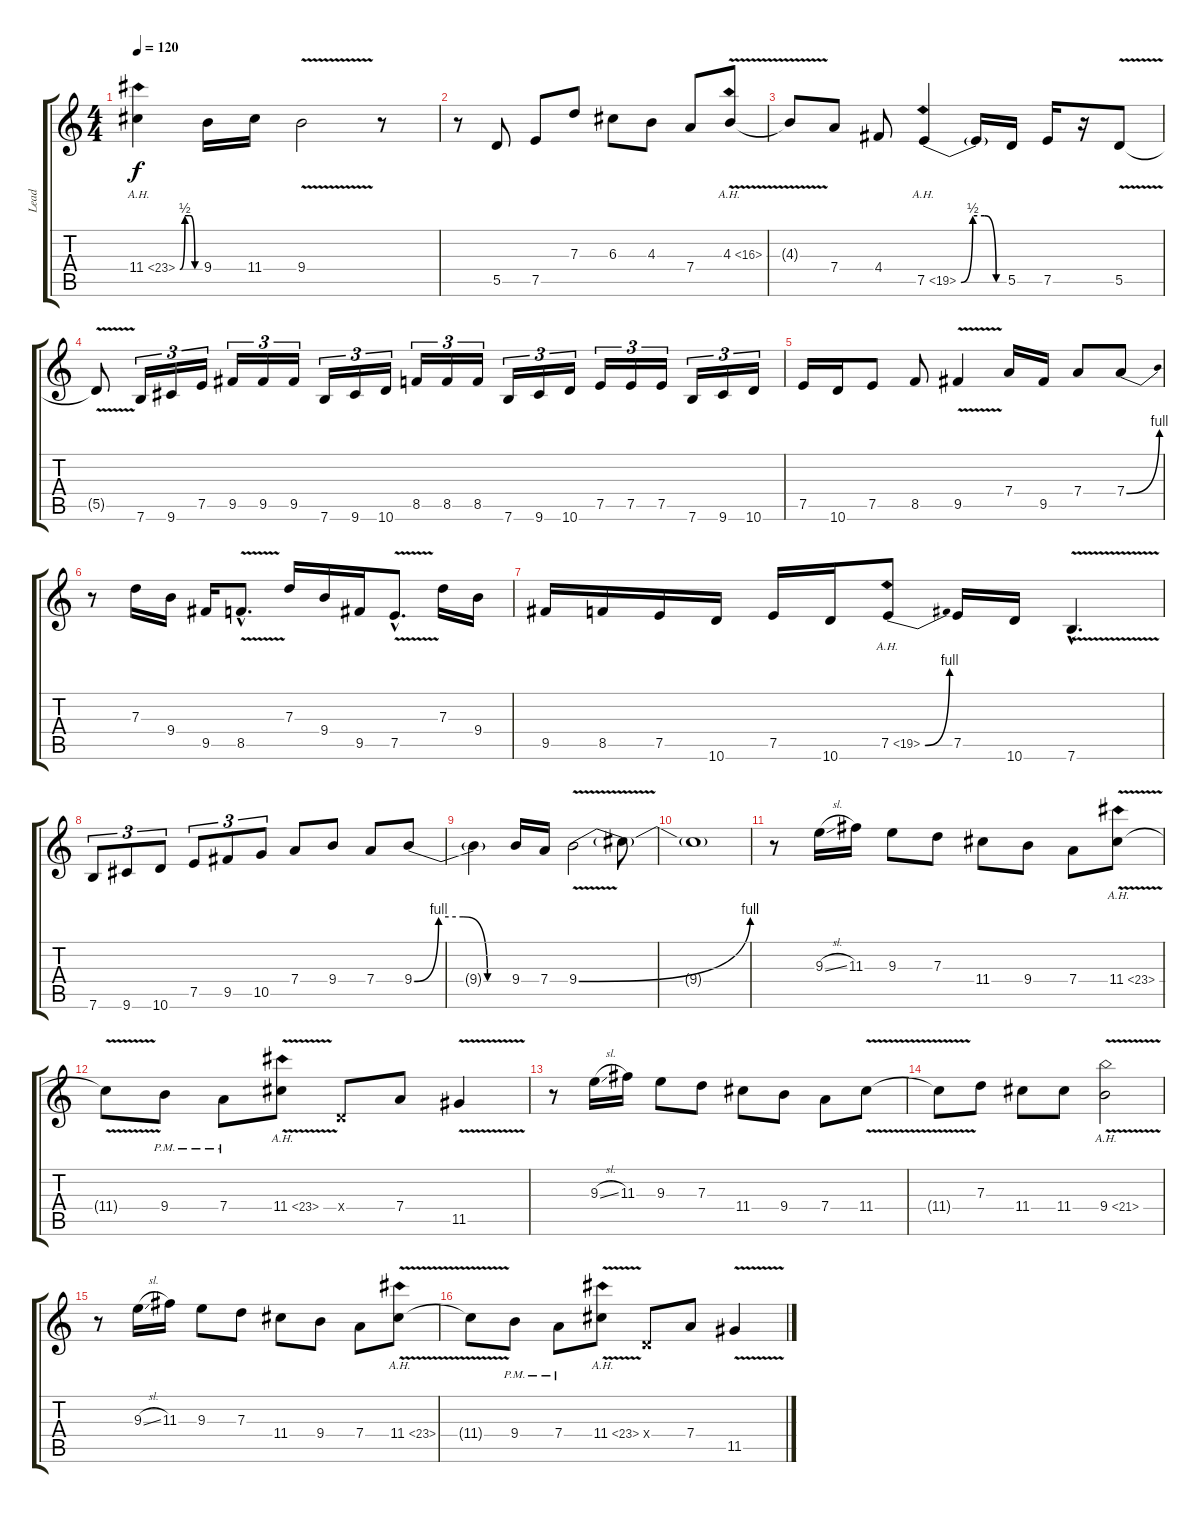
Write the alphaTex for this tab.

\track ("Lead" "Lead") {instrument distortionguitar}
\staff {score tabs}
\tuning (E4 B3 G3 D3 A2 E2) {hide}
\ts (4 4)
\tempo 120
\clef g2
\ks c
11.4{be (custom 0 0 15 2 30 2 45 0 60 0) ah 12}.4{dy f} 9.4.16 11.4.16 9.4{v}.2 r.8 |
r.8 5.5.8 7.5.8 7.3.8 6.3.8 4.3.8 7.4.8 4.3{ah 12 v}.8 |
4.3{t}.8 7.4.8 4.4.8 7.5{be (custom 0 0 15 2 30 2 45 0 60 0) ah 12}.4 7.5{t}.16 5.5.16 7.5.16 r.16 5.5{v}.8 |
5.5{t}.8 7.6.16{tu (3 2)} 9.6.16{tu (3 2)} 7.5.16{tu (3 2)} 9.5.16{tu (3 2)} 9.5.16{tu (3 2)} 9.5.16{tu (3 2)} 7.6.16{tu (3 2)} 9.6.16{tu (3 2)} 10.6.16{tu (3 2)} 8.5.16{tu (3 2)} 8.5.16{tu (3 2)} 8.5.16{tu (3 2)} 7.6.16{tu (3 2)} 9.6.16{tu (3 2)} 10.6.16{tu (3 2)} 7.5.16{tu (3 2)} 7.5.16{tu (3 2)} 7.5.16{tu (3 2)} 7.6.16{tu (3 2)} 9.6.16{tu (3 2)} 10.6.16{tu (3 2)} |
7.5.16 10.6.16 7.5.8 8.5.8 9.5{v}.4 7.4.16 9.5.16 7.4.8 7.4{be (bend 0 0 60 4)}.8 |
r.8 7.3.16 9.4.16 9.5.16 8.5{v hac}.8{d} 7.3.16 9.4.16 9.5.16 7.5{v hac}.8{d} 7.3.16 9.4.16 |
9.5.16 8.5.16 7.5.16 10.6.16 7.5.16 10.6.16 7.5{be (bend 0 0 60 4) ah 12}.8 7.5.16 10.6.16 7.6{v hac}.4{d} |
7.6.8{tu (3 2)} 9.6.8{tu (3 2)} 10.6.8{tu (3 2)} 7.5.8{tu (3 2)} 9.5.8{tu (3 2)} 10.5.8{tu (3 2)} 7.4.8 9.4.8 7.4.8 9.4{be (custom 0 0 15 4 30 4 45 0 60 0)}.8 |
9.4{t}.4 9.4.16 7.4.16 9.4{be (bend 0 0 60 4) v}.2 9.4{t}.8 |
9.4{t}.1 |
r.8 9.3{sl}.16 11.3.16 9.3.8 7.3.8 11.4.8 9.4.8 7.4.8 11.4{ah 12 v}.8 |
11.4{t}.8 9.4{pm}.8 7.4{pm}.8 11.4{ah 12 v}.8 0.4{x}.8 7.4.8 11.5{v}.4 |
r.8 9.3{sl}.16 11.3.16 9.3.8 7.3.8 11.4.8 9.4.8 7.4.8 11.4{v}.8 |
11.4{t}.8 7.3.8 11.4.8 11.4.8 9.4{ah 12 v}.2 |
r.8 9.3{sl}.16 11.3.16 9.3.8 7.3.8 11.4.8 9.4.8 7.4.8 11.4{ah 12 v}.8 |
11.4{t}.8 9.4{pm}.8 7.4{pm}.8 11.4{ah 12 v}.8 0.4{x}.8 7.4.8 11.5{v}.4
